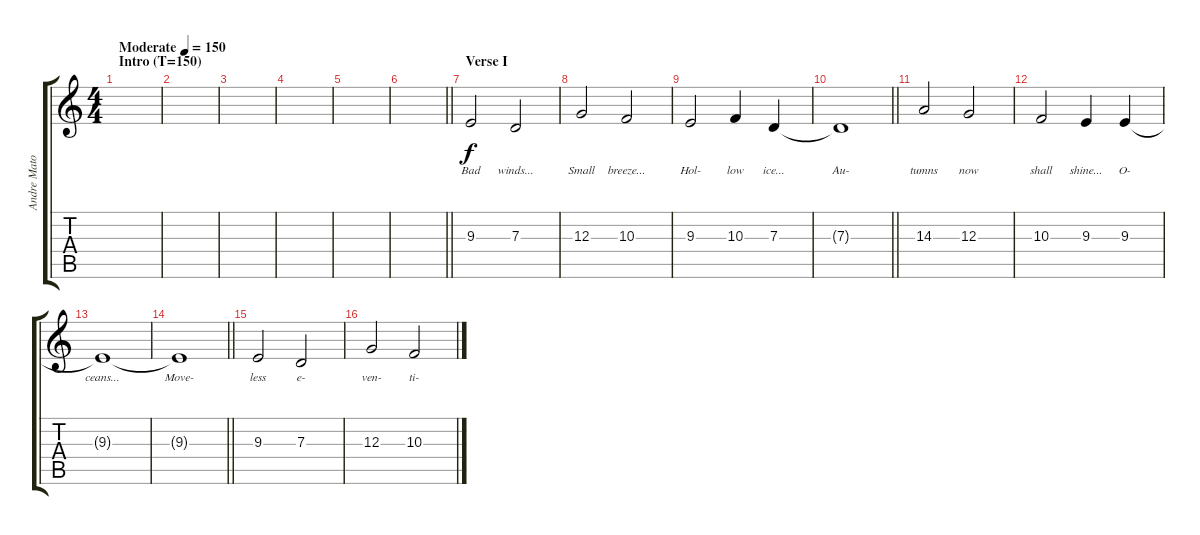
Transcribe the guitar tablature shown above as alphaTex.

\track ("Andre Matos" "Andre Mato") {instrument lead8bassandlead}
\staff {score tabs}
\tuning (E4 B3 G3 D3 A2 E2) {hide}
\ts (4 4)
\section ("" "Intro (T=150)")
\tempo (150 "Moderate")
\clef g2
\ks c
|
|
|
|
|
\barLineRight lightlight
|
\section ("" "Verse I")
9.3.2{lyrics (0 "Bad") lyrics (1 "") lyrics (2 "") lyrics (3 "") lyrics (4 "")} 7.3.2{lyrics (0 "winds...") lyrics (1 "") lyrics (2 "") lyrics (3 "") lyrics (4 "")} |
12.3.2{lyrics (0 "Small") lyrics (1 "") lyrics (2 "") lyrics (3 "") lyrics (4 "")} 10.3.2{lyrics (0 "breeze...") lyrics (1 "") lyrics (2 "") lyrics (3 "") lyrics (4 "")} |
9.3.2{lyrics (0 "Hol-") lyrics (1 "") lyrics (2 "") lyrics (3 "") lyrics (4 "")} 10.3.4{lyrics (0 "low") lyrics (1 "") lyrics (2 "") lyrics (3 "") lyrics (4 "")} 7.3.4{lyrics (0 "ice...") lyrics (1 "") lyrics (2 "") lyrics (3 "") lyrics (4 "")} |
\barLineRight lightlight
7.3{t}.1{lyrics (0 "Au-") lyrics (1 "") lyrics (2 "") lyrics (3 "") lyrics (4 "")} |
14.3.2{lyrics (0 "tumns") lyrics (1 "") lyrics (2 "") lyrics (3 "") lyrics (4 "")} 12.3.2{lyrics (0 "now") lyrics (1 "") lyrics (2 "") lyrics (3 "") lyrics (4 "")} |
10.3.2{lyrics (0 "shall") lyrics (1 "") lyrics (2 "") lyrics (3 "") lyrics (4 "")} 9.3.4{lyrics (0 "shine...") lyrics (1 "") lyrics (2 "") lyrics (3 "") lyrics (4 "")} 9.3.4{lyrics (0 "O-") lyrics (1 "") lyrics (2 "") lyrics (3 "") lyrics (4 "")} |
9.3{t}.1{lyrics (0 "ceans...") lyrics (1 "") lyrics (2 "") lyrics (3 "") lyrics (4 "")} |
\barLineRight lightlight
9.3{t}.1{lyrics (0 "Move-") lyrics (1 "") lyrics (2 "") lyrics (3 "") lyrics (4 "")} |
9.3.2{lyrics (0 "less") lyrics (1 "") lyrics (2 "") lyrics (3 "") lyrics (4 "")} 7.3.2{lyrics (0 "e-") lyrics (1 "") lyrics (2 "") lyrics (3 "") lyrics (4 "")} |
12.3.2{lyrics (0 "ven-") lyrics (1 "") lyrics (2 "") lyrics (3 "") lyrics (4 "")} 10.3.2{lyrics (0 "ti-") lyrics (1 "") lyrics (2 "") lyrics (3 "") lyrics (4 "")}
